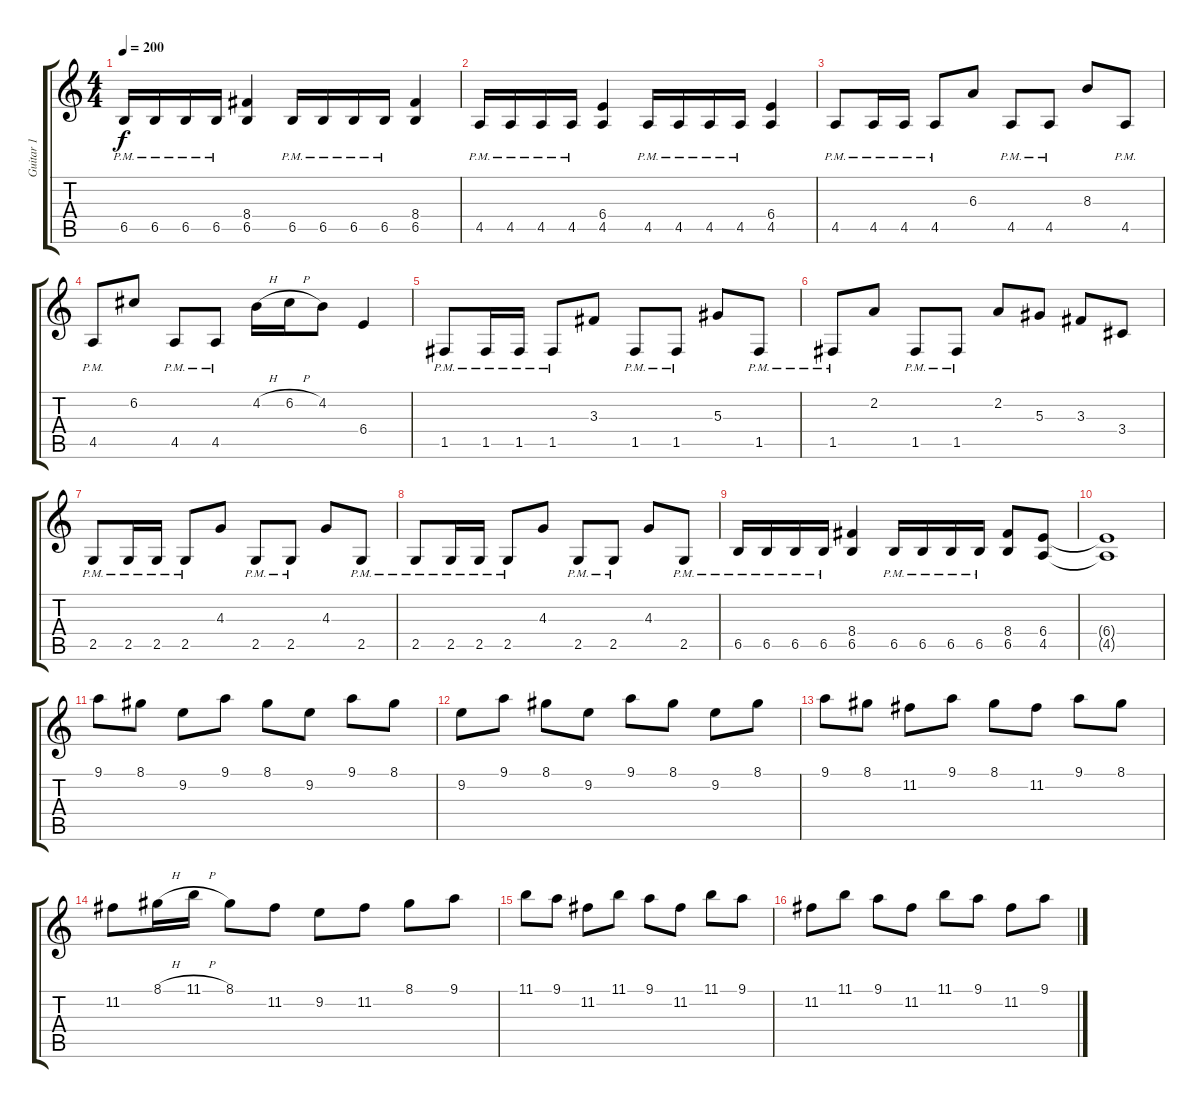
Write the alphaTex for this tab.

\track ("Guitar 1" "Guitar 1") {instrument distortionguitar}
\staff {score tabs}
\tuning (C4 G3 Eb3 Bb2 F2 C2) {hide}
\ts (4 4)
\tempo 200
\clef g2
\ks c
6.5{pm}.16{dy f} 6.5{pm}.16 6.5{pm}.16 6.5{pm}.16 (8.4 6.5).4 6.5{pm}.16 6.5{pm}.16 6.5{pm}.16 6.5{pm}.16 (8.4 6.5).4 |
4.5{pm}.16 4.5{pm}.16 4.5{pm}.16 4.5{pm}.16 (6.4 4.5).4 4.5{pm}.16 4.5{pm}.16 4.5{pm}.16 4.5{pm}.16 (6.4 4.5).4 |
4.5{pm}.8 4.5{pm}.16 4.5{pm}.16 4.5{pm}.8 6.3.8 4.5{pm}.8 4.5{pm}.8 8.3.8 4.5{pm}.8 |
4.5{pm}.8 6.2.8 4.5{pm}.8 4.5{pm}.8 4.2{h}.16 6.2{h}.16 4.2.8 6.4.4 |
1.5{pm}.8 1.5{pm}.16 1.5{pm}.16 1.5{pm}.8 3.3.8 1.5{pm}.8 1.5{pm}.8 5.3.8 1.5{pm}.8 |
1.5{pm}.8 2.2.8 1.5{pm}.8 1.5{pm}.8 2.2.8 5.3.8 3.3.8 3.4.8 |
2.5{pm}.8 2.5{pm}.16 2.5{pm}.16 2.5{pm}.8 4.3.8 2.5{pm}.8 2.5{pm}.8 4.3.8 2.5{pm}.8 |
2.5{pm}.8 2.5{pm}.16 2.5{pm}.16 2.5{pm}.8 4.3.8 2.5{pm}.8 2.5{pm}.8 4.3.8 2.5{pm}.8 |
6.5{pm}.16 6.5{pm}.16 6.5{pm}.16 6.5{pm}.16 (8.4 6.5).4 6.5{pm}.16 6.5{pm}.16 6.5{pm}.16 6.5{pm}.16 (8.4 6.5).8 (6.4 4.5).8 |
(6.4{t} 4.5{t}).1 |
9.1.8 8.1.8 9.2.8 9.1.8 8.1.8 9.2.8 9.1.8 8.1.8 |
9.2.8 9.1.8 8.1.8 9.2.8 9.1.8 8.1.8 9.2.8 8.1.8 |
9.1.8 8.1.8 11.2.8 9.1.8 8.1.8 11.2.8 9.1.8 8.1.8 |
11.2.8 8.1{h}.16 11.1{h}.16 8.1.8 11.2.8 9.2.8 11.2.8 8.1.8 9.1.8 |
11.1.8 9.1.8 11.2.8 11.1.8 9.1.8 11.2.8 11.1.8 9.1.8 |
11.2.8 11.1.8 9.1.8 11.2.8 11.1.8 9.1.8 11.2.8 9.1.8
